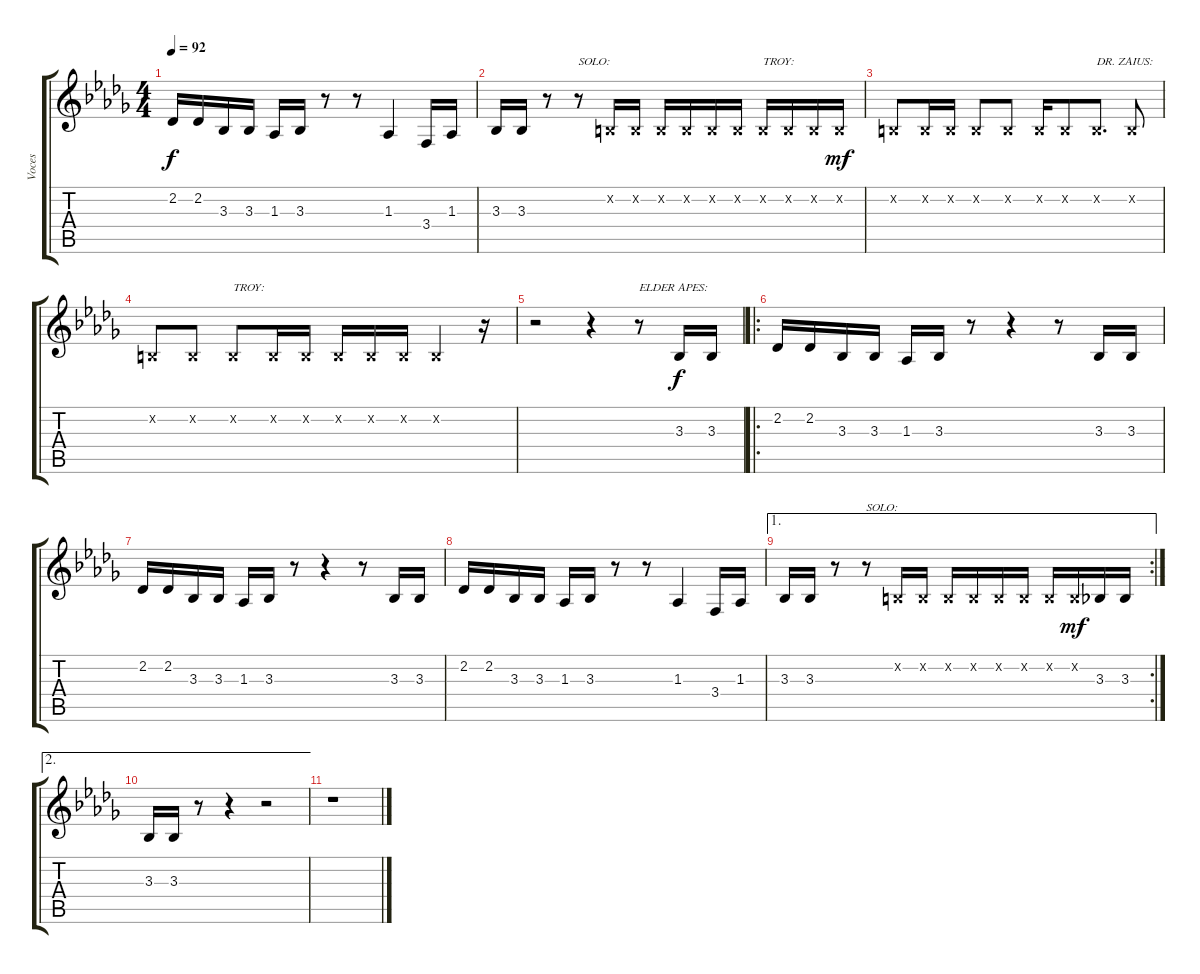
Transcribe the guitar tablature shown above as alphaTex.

\track ("Voces" "Voces") {instrument voiceoohs}
\staff {score tabs}
\tuning (E4 B3 G3 D3 A2 E2) {hide}
\ts (4 4)
\tempo 92
\clef g2
\ks db
2.2.16{dy f} 2.2.16 3.3.16 3.3.16 1.3.16 3.3.16 r.8 r.8 1.3.4 3.4.16 1.3.16 |
3.3.16 3.3.16 r.8 r.8{txt "SOLO:"} 0.2{x}.16 0.2{x}.16 0.2{x}.16 0.2{x}.16 0.2{x}.16 0.2{x}.16 0.2{x}.16{txt "TROY:"} 0.2{x}.16 0.2{x}.16 0.2{x}.16{dy mf} |
0.2{x}.8 0.2{x}.16 0.2{x}.16 0.2{x}.8 0.2{x}.8 0.2{x}.16 0.2{x}.8 0.2{x}.8{d txt "DR. ZAIUS:"} 0.2{x}.8 |
0.2{x}.8 0.2{x}.8 0.2{x}.8{txt "TROY:"} 0.2{x}.16 0.2{x}.16 0.2{x}.16 0.2{x}.16 0.2{x}.16 0.2{x}.4 r.16 |
r.2 r.4 r.8{txt "ELDER APES:"} 3.3.16{dy f} 3.3.16 |
\ro
2.2.16 2.2.16 3.3.16 3.3.16 1.3.16 3.3.16 r.8 r.4 r.8 3.3.16 3.3.16 |
2.2.16 2.2.16 3.3.16 3.3.16 1.3.16 3.3.16 r.8 r.4 r.8 3.3.16 3.3.16 |
2.2.16 2.2.16 3.3.16 3.3.16 1.3.16 3.3.16 r.8 r.8 1.3.4 3.4.16 1.3.16 |
\ae 1
\rc 2
3.3.16 3.3.16 r.8 r.8{txt "SOLO:"} 0.2{x}.16 0.2{x}.16 0.2{x}.16 0.2{x}.16 0.2{x}.16 0.2{x}.16 0.2{x}.16 0.2{x}.16{dy mf} 3.3.16 3.3.16 |
\ae 2
3.3.16 3.3.16 r.8 r.4 r.2 |
r.1
